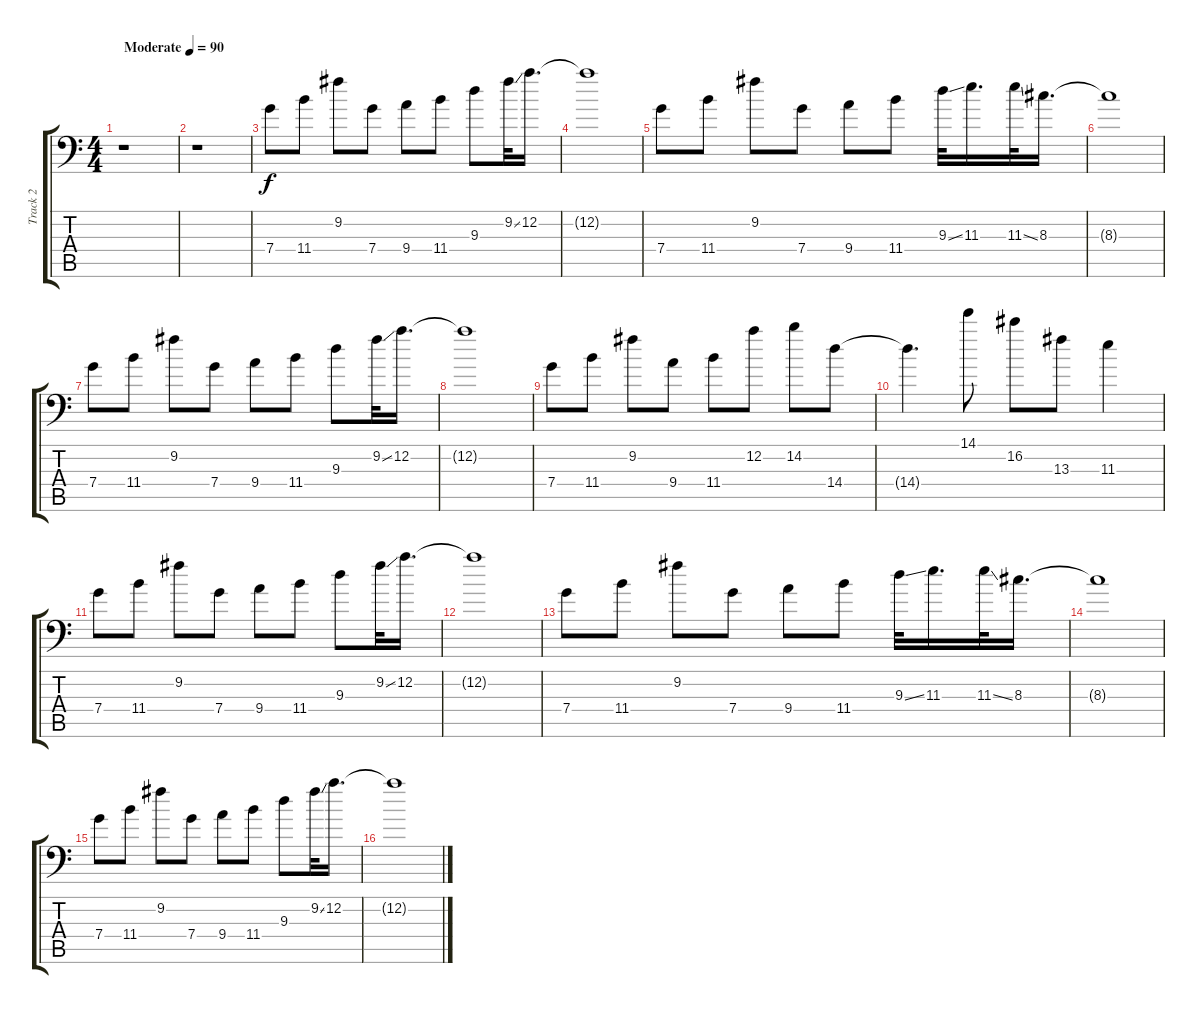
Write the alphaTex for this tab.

\track ("Track 2" "Track 2") {instrument electricguitarjazz}
\staff {score tabs}
\tuning (D4 A3 F3 C3 G2 G1) {hide}
\ts (4 4)
\tempo (90 "Moderate")
\clef f4
\ks c
r.1{dy f instrument electricguitarjazz} |
r.1 |
7.4.8 11.4.8 9.2.8 7.4.8 9.4.8 11.4.8 9.3.8 9.2{ss}.32 12.2.16{d} |
12.2{t}.1 |
7.4.8 11.4.8 9.2.8 7.4.8 9.4.8 11.4.8 9.3{ss}.32 11.3.16{d} 11.3{ss}.32 8.3.16{d} |
8.3{t}.1 |
7.4.8 11.4.8 9.2.8 7.4.8 9.4.8 11.4.8 9.3.8 9.2{ss}.32 12.2.16{d} |
12.2{t}.1 |
7.4.8 11.4.8 9.2.8 9.4.8 11.4.8 12.2.8 14.2.8 14.4.8 |
14.4{t}.4{d} 14.1.8 16.2.8 13.3.8 11.3.4 |
7.4.8 11.4.8 9.2.8 7.4.8 9.4.8 11.4.8 9.3.8 9.2{ss}.32 12.2.16{d} |
12.2{t}.1 |
7.4.8 11.4.8 9.2.8 7.4.8 9.4.8 11.4.8 9.3{ss}.32 11.3.16{d} 11.3{ss}.32 8.3.16{d} |
8.3{t}.1 |
7.4.8 11.4.8 9.2.8 7.4.8 9.4.8 11.4.8 9.3.8 9.2{ss}.32 12.2.16{d} |
12.2{t}.1
